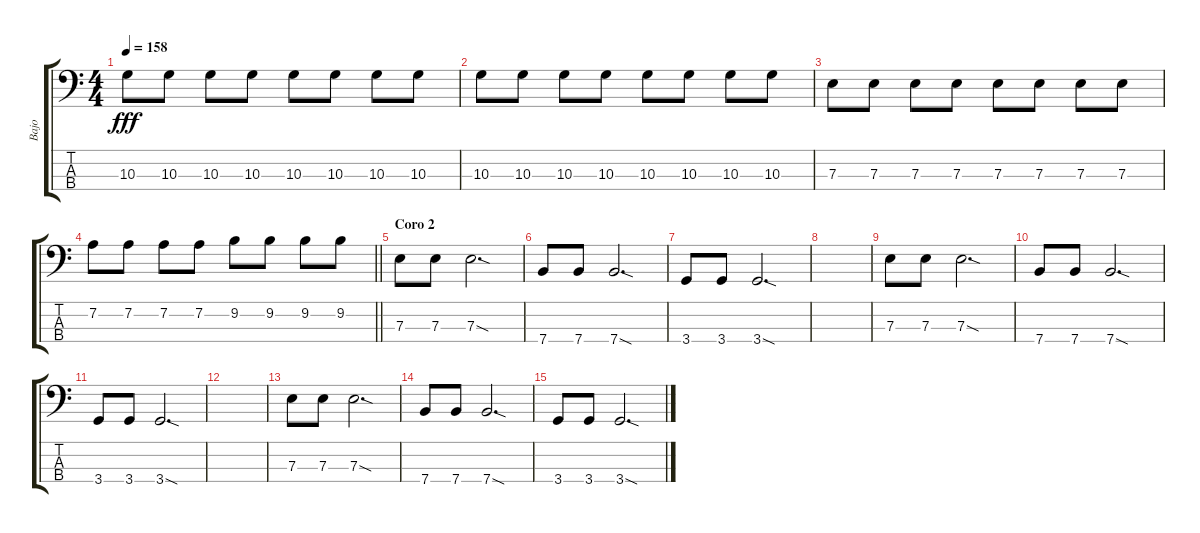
\track ("Bajo" "Bajo") {instrument electricbasspick}
\staff {score tabs}
\tuning (G2 D2 A1 E1) {hide}
\ts (4 4)
\tempo 158
\clef f4
\ks c
10.3.8{dy fff} 10.3.8 10.3.8 10.3.8 10.3.8 10.3.8 10.3.8 10.3.8 |
10.3.8 10.3.8 10.3.8 10.3.8 10.3.8 10.3.8 10.3.8 10.3.8 |
7.3.8 7.3.8 7.3.8 7.3.8 7.3.8 7.3.8 7.3.8 7.3.8 |
\barLineRight lightlight
7.2.8 7.2.8 7.2.8 7.2.8 9.2.8 9.2.8 9.2.8 9.2.8 |
\section ("" "Coro 2")
7.3.8 7.3.8 7.3{sod}.2{d} |
7.4.8 7.4.8 7.4{sod}.2{d} |
3.4.8 3.4.8 3.4{sod}.2{d} |
|
7.3.8 7.3.8 7.3{sod}.2{d} |
7.4.8 7.4.8 7.4{sod}.2{d} |
3.4.8 3.4.8 3.4{sod}.2{d} |
|
7.3.8 7.3.8 7.3{sod}.2{d} |
7.4.8 7.4.8 7.4{sod}.2{d} |
3.4.8 3.4.8 3.4{sod}.2{d}
